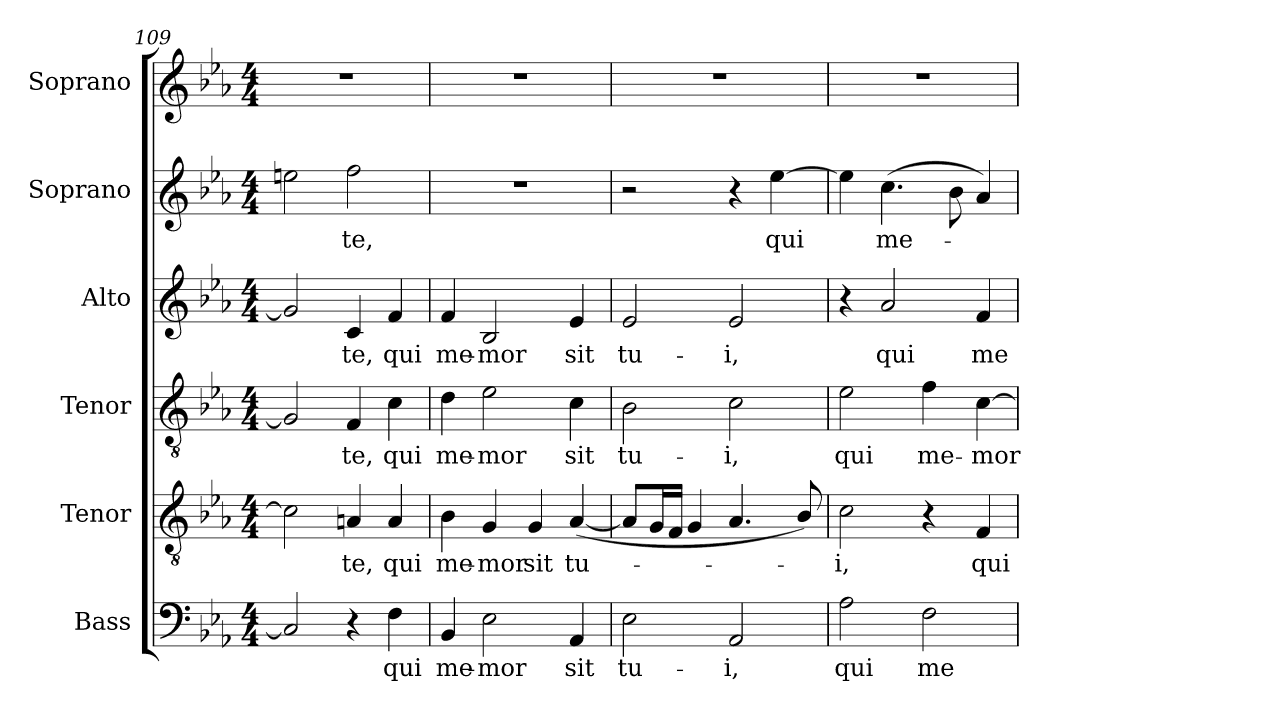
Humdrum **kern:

**kern	**text	**kern	**text	**kern	**text	**kern	**text	**kern	**text	**kern
*part6	*part6	*part5	*part5	*part4	*part4	*part3	*part3	*part2	*part2	*part1
*staff6	*staff6	*staff5	*staff5	*staff4	*staff4	*staff3	*staff3	*staff2	*staff2	*staff1
*I"Bass	*	*I"Tenor	*	*I"Tenor	*	*I"Alto	*	*I"Soprano	*	*I"Soprano
*I'B	*	*I'T	*	*I'T	*	*I'A	*	*I'S	*	*I'S
*clefF4	*	*clefGv2	*	*clefGv2	*	*clefG2	*	*clefG2	*	*clefG2
*	*	*ITrd7c12	*	*ITrd7c12	*	*	*	*	*	*
*k[b-e-a-]	*	*k[b-e-a-]	*	*k[b-e-a-]	*	*k[b-e-a-]	*	*k[b-e-a-]	*	*k[b-e-a-]
*E-:	*	*E-:	*	*E-:	*	*E-:	*	*E-:	*	*E-:
*M4/4	*	*M4/4	*	*M4/4	*	*M4/4	*	*M4/4	*	*M4/4
=109	=109	=109	=109	=109	=109	=109	=109	=109	=109	=109
2Ci/]	.	2Ci\]	.	2GGi/]	.	2gi/]	.	2eeni\	.	1r
!	!	!	!LO:LY:b:color=#000000	!	!	!	!	!	!	!
!	!	!	!	!	!LO:LY:b:color=#000000	!	!	!	!	!
!	!	!	!	!	!	!	!LO:LY:b:color=#000000	!	!	!
!	!	!	!	!	!	!	!	!	!LO:LY:b:color=#000000	!
4r	.	4AAni/	-te,	4FFi/	-te,	4ci/	-te,	2ffi\	-te,	.
!	!LO:LY:b:color=#000000	!	!	!	!	!	!	!	!	!
!	!	!	!LO:LY:b:color=#000000	!	!	!	!	!	!	!
!	!	!	!	!	!LO:LY:b:color=#000000	!	!	!	!	!
!	!	!	!	!	!	!	!LO:LY:b:color=#000000	!	!	!
4Fi\	qui	4AAi/	qui	4Ci\	qui	4fi/	qui	.	.	.
=110	=110	=110	=110	=110	=110	=110	=110	=110	=110	=110
!	!LO:LY:b:color=#000000	!	!	!	!	!	!	!	!	!
!	!	!	!LO:LY:b:color=#000000	!	!	!	!	!	!	!
!	!	!	!	!	!LO:LY:b:color=#000000	!	!	!	!	!
!	!	!	!	!	!	!	!LO:LY:b:color=#000000	!	!	!
4BB-i/	me-	4BB-i\	me-	4Di\	me-	4fi/	me-	1r	.	1r
!	!LO:LY:b:color=#000000	!	!	!	!	!	!	!	!	!
!	!	!	!LO:LY:b:color=#000000	!	!	!	!	!	!	!
!	!	!	!	!	!LO:LY:b:color=#000000	!	!	!	!	!
!	!	!	!	!	!	!	!LO:LY:b:color=#000000	!	!	!
2E-i\	-mor	4GGi/	-mor	2E-i\	-mor	2B-i/	-mor	.	.	.
!	!	!	!LO:LY:b:color=#000000	!	!	!	!	!	!	!
.	.	4GGi/	sit	.	.	.	.	.	.	.
!	!LO:LY:b:color=#000000	!	!	!	!	!	!	!	!	!
!	!	!	!LO:LY:b:color=#000000	!	!	!	!	!	!	!
!	!	!	!	!	!LO:LY:b:color=#000000	!	!	!	!	!
!	!	!	!	!	!	!	!LO:LY:b:color=#000000	!	!	!
4AA-i/	sit	([4AA-i/	tu-	4Ci\	sit	4e-i/	sit	.	.	.
=111	=111	=111	=111	=111	=111	=111	=111	=111	=111	=111
!	!LO:LY:b:color=#000000	!	!	!	!	!	!	!	!	!
!	!	!	!	!	!LO:LY:b:color=#000000	!	!	!	!	!
!	!	!	!	!	!	!	!LO:LY:b:color=#000000	!	!	!
2E-i\	tu-	8AA-i/L]	.	2BB-i\	tu-	2e-i/	tu-	2r	.	1r
.	.	16GGi/L	.	.	.	.	.	.	.	.
.	.	16FFi/JJ	.	.	.	.	.	.	.	.
.	.	4GGi/	.	.	.	.	.	.	.	.
!	!LO:LY:b:color=#000000	!	!	!	!	!	!	!	!	!
!	!	!	!	!	!LO:LY:b:color=#000000	!	!	!	!	!
!	!	!	!	!	!	!	!LO:LY:b:color=#000000	!	!	!
2AA-i/	-i,	4.AA-i/	.	2Ci\	-i,	2e-i/	-i,	4r	.	.
!	!	!	!	!	!	!	!	!	!LO:LY:b:color=#000000	!
.	.	.	.	.	.	.	.	[4ee-i\	qui	.
.	.	8BB-i/)	.	.	.	.	.	.	.	.
=112	=112	=112	=112	=112	=112	=112	=112	=112	=112	=112
!	!LO:LY:b:color=#000000	!	!	!	!	!	!	!	!	!
!	!	!	!LO:LY:b:color=#000000	!	!	!	!	!	!	!
!	!	!	!	!	!LO:LY:b:color=#000000	!	!	!	!	!
2A-i\	qui	2Ci\	-i,	2E-i\	qui	4r	.	4ee-i\]	.	1r
!	!	!	!	!	!	!	!LO:LY:b:color=#000000	!	!	!
!	!	!	!	!	!	!	!	!	!LO:LY:b:color=#000000	!
.	.	.	.	.	.	2a-i/	qui	(4.cci\	me-	.
!	!LO:LY:b:color=#000000	!	!	!	!	!	!	!	!	!
!	!	!	!	!	!LO:LY:b:color=#000000	!	!	!	!	!
2Fi\	me-	4r	.	4Fi\	me-	.	.	.	.	.
.	.	.	.	.	.	.	.	8b-i\	.	.
!	!	!	!LO:LY:b:color=#000000	!	!	!	!	!	!	!
!	!	!	!	!	!LO:LY:b:color=#000000	!	!	!	!	!
!	!	!	!	!	!	!	!LO:LY:b:color=#000000	!	!	!
.	.	4FFi/	qui	[4Ci\	-mor	4fi/	me-	4a-i/)	.	.
=	=	=	=	=	=	=	=	=	=	=
*-	*-	*-	*-	*-	*-	*-	*-	*-	*-	*-
